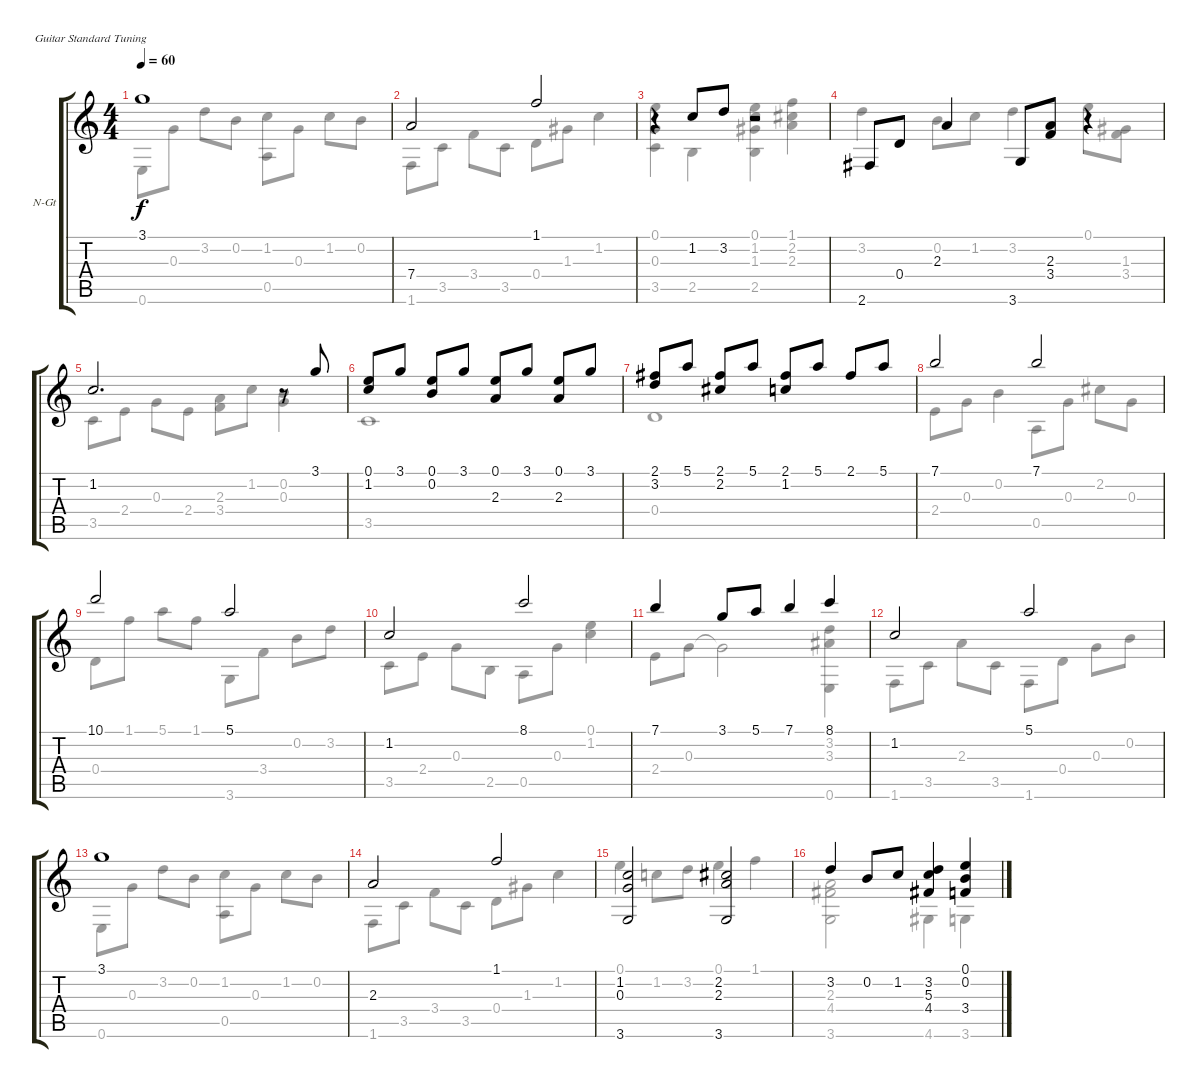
\bracketExtendMode groupsimilarinstruments
\firstSystemTrackNameOrientation horizontal
\otherSystemsTrackNameOrientation horizontal
\track ("Track 1" "N-Gt") {instrument acousticguitarnylon}
\staff {score tabs}
\tuning (E4 B3 G3 D3 A2 E2)
\voice
\ts (4 4)
\tempo 60
\clef g2
\ks c
3.1.1{dy f} |
7.4.2 1.1.2 |
r.4 1.2.8 3.2.8 r.2 |
2.6.8 0.4.8 2.3.4 3.6.8 (2.3 3.4).8 r.4 |
1.2.2{d} r.8 3.1.8 |
(0.1 1.2).8 3.1.8 (0.1 0.2).8 3.1.8 (0.1 2.3).8 3.1.8 (0.1 2.3).8 3.1.8 |
(2.1 3.2).8 5.1.8 (2.1 2.2).8 5.1.8 (2.1 1.2).8 5.1.8 2.1.8 5.1.8 |
7.1.2 7.1.2 |
10.1.2 5.1.2 |
1.2.2 8.1.2 |
7.1.4 3.1.8 5.1.8 7.1.4 8.1.4 |
1.2.2 5.1.2 |
3.1.1 |
2.3.2 1.1.2 |
(1.2 0.3 3.6).2 (2.2 2.3 3.6).2 |
3.2.4 0.2.8 1.2.8 (3.2 5.3 4.4).4 (0.1 0.2 3.4).4
\voice
\clef g2
\ottava regular
\simile none
\ks c
0.6.8{dy f} 0.3.8 3.2.8 0.2.8 (1.2 0.5).8 0.3.8 1.2.8 0.2.8 |
1.6.8 3.5.8 3.4.8 3.5.8 0.4.8 1.3.8 1.2.4 |
(0.1 0.3 3.5).4 2.5.4 (0.1 1.2 1.3 2.5).4 (1.1 2.2 2.3).4 |
3.2.4 0.2.8 1.2.8 3.2.4 0.1.8 (1.3 3.4).8 |
3.5.8 2.4.8 0.3.8 2.4.8 (2.3 3.4).8 1.2.8 (0.2 0.3).4 |
3.5.1 |
0.4.1 |
2.4.8 0.3.8 0.2.4 0.5.8 0.3.8 2.2.8 0.3.8 |
0.4.8 1.1.8 5.1.8 1.1.8 3.6.8 3.4.8 0.2.8 3.2.8 |
3.5.8 2.4.8 0.3.8 2.5.8 0.5.8 0.3.8 (0.1 1.2).4 |
2.4.8 0.3.8 0.3{t}.2 (3.2 3.3 0.6).4 |
1.6.8 3.5.8 2.3.8 3.5.8 1.6.8 0.4.8 0.3.8 0.2.8 |
0.6.8 0.3.8 3.2.8 0.2.8 (1.2 0.5).8 0.3.8 1.2.8 0.2.8 |
1.6.8 3.5.8 3.4.8 3.5.8 0.4.8 1.3.8 1.2.4 |
0.1.4 1.2.8 3.2.8 0.1.4 1.1.4 |
(2.3 4.4 3.6).2 4.6.4 3.6.4
